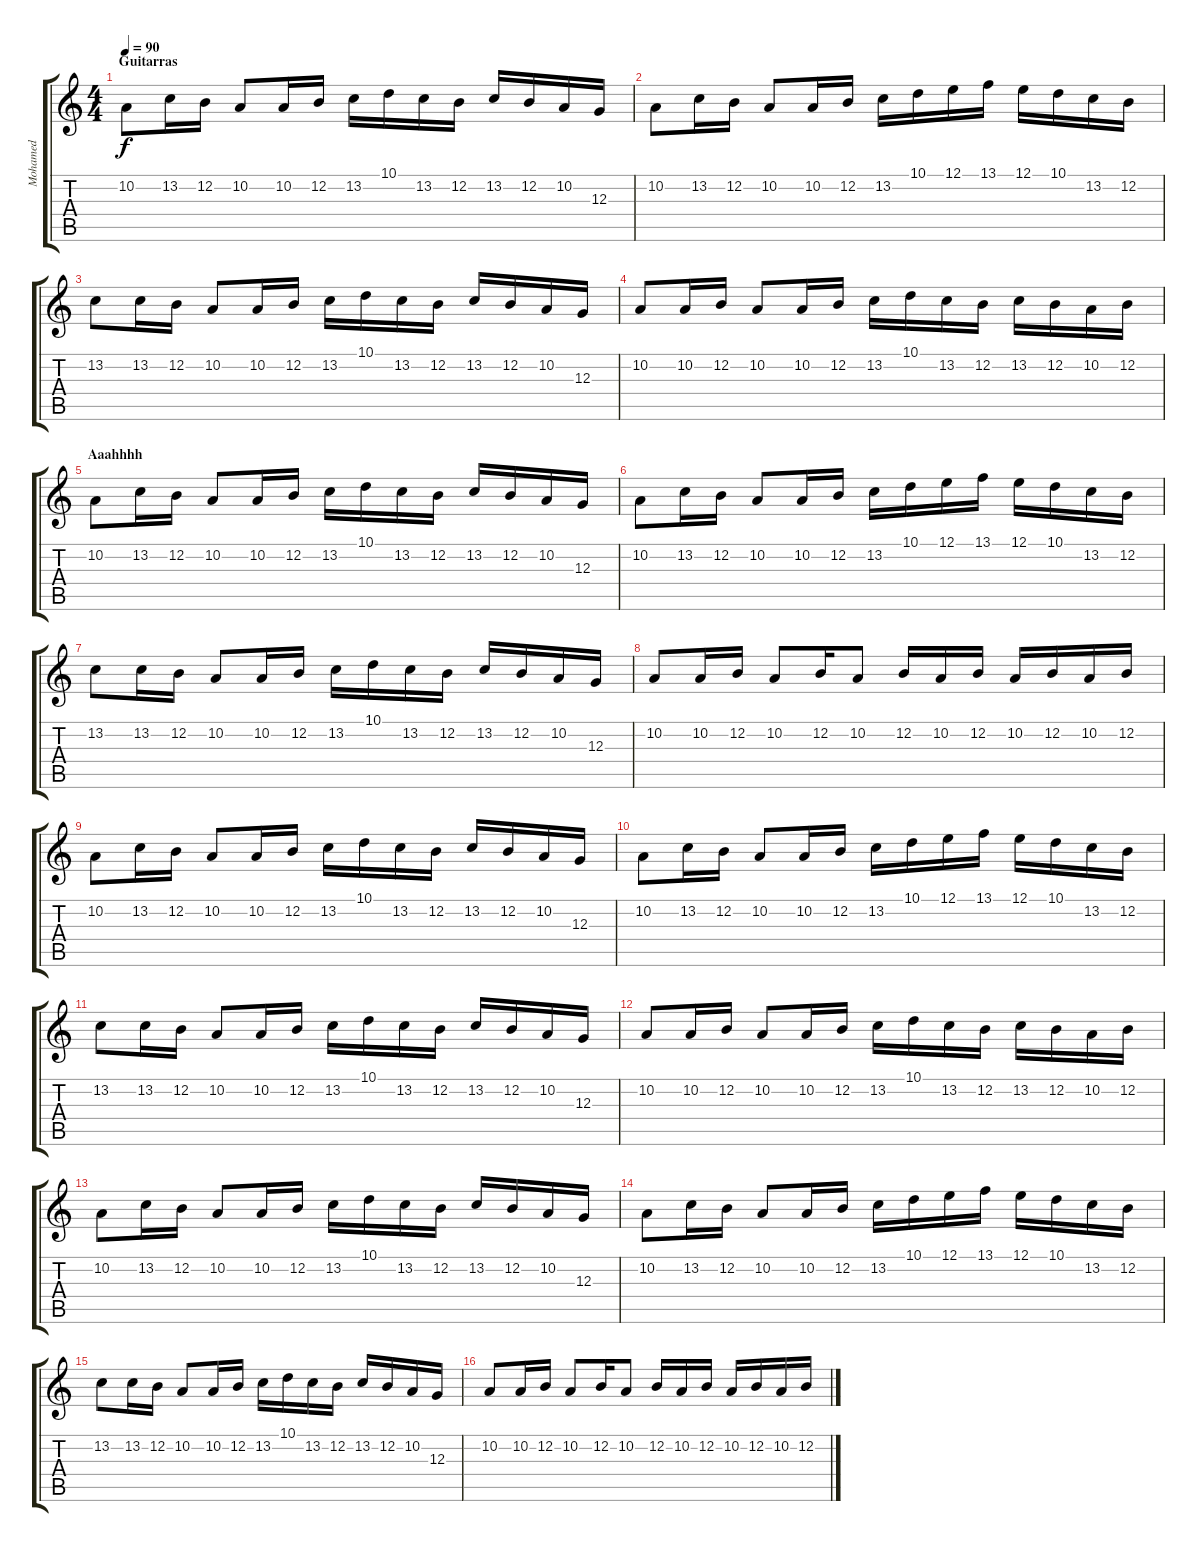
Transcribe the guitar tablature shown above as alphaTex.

\track ("Mohamed" "Mohamed") {instrument violin}
\staff {score tabs}
\tuning (E4 B3 G3 D3 A2 E2) {hide}
\ts (4 4)
\section ("" "Guitarras")
\tempo 90
\clef g2
\ks c
10.2.8{dy f} 13.2.16 12.2.16 10.2.8 10.2.16 12.2.16 13.2.16 10.1.16 13.2.16 12.2.16 13.2.16 12.2.16 10.2.16 12.3.16 |
10.2.8 13.2.16 12.2.16 10.2.8 10.2.16 12.2.16 13.2.16 10.1.16 12.1.16 13.1.16 12.1.16 10.1.16 13.2.16 12.2.16 |
13.2.8 13.2.16 12.2.16 10.2.8 10.2.16 12.2.16 13.2.16 10.1.16 13.2.16 12.2.16 13.2.16 12.2.16 10.2.16 12.3.16 |
10.2.8 10.2.16 12.2.16 10.2.8 10.2.16 12.2.16 13.2.16 10.1.16 13.2.16 12.2.16 13.2.16 12.2.16 10.2.16 12.2.16 |
\section ("" "Aaahhhh")
10.2.8 13.2.16 12.2.16 10.2.8 10.2.16 12.2.16 13.2.16 10.1.16 13.2.16 12.2.16 13.2.16 12.2.16 10.2.16 12.3.16 |
10.2.8 13.2.16 12.2.16 10.2.8 10.2.16 12.2.16 13.2.16 10.1.16 12.1.16 13.1.16 12.1.16 10.1.16 13.2.16 12.2.16 |
13.2.8 13.2.16 12.2.16 10.2.8 10.2.16 12.2.16 13.2.16 10.1.16 13.2.16 12.2.16 13.2.16 12.2.16 10.2.16 12.3.16 |
10.2.8 10.2.16 12.2.16 10.2.8 12.2.16 10.2.8 12.2.16 10.2.16 12.2.16 10.2.16 12.2.16 10.2.16 12.2.16 |
10.2.8 13.2.16 12.2.16 10.2.8 10.2.16 12.2.16 13.2.16 10.1.16 13.2.16 12.2.16 13.2.16 12.2.16 10.2.16 12.3.16 |
10.2.8 13.2.16 12.2.16 10.2.8 10.2.16 12.2.16 13.2.16{volume 11} 10.1.16 12.1.16 13.1.16 12.1.16 10.1.16 13.2.16 12.2.16 |
13.2.8 13.2.16 12.2.16 10.2.8 10.2.16 12.2.16 13.2.16 10.1.16 13.2.16 12.2.16 13.2.16 12.2.16 10.2.16 12.3.16 |
10.2.8 10.2.16 12.2.16 10.2.8 10.2.16 12.2.16 13.2.16 10.1.16 13.2.16 12.2.16 13.2.16 12.2.16 10.2.16 12.2.16 |
10.2.8{volume 7} 13.2.16 12.2.16 10.2.8 10.2.16 12.2.16 13.2.16 10.1.16 13.2.16 12.2.16 13.2.16 12.2.16 10.2.16 12.3.16 |
10.2.8 13.2.16 12.2.16 10.2.8 10.2.16 12.2.16 13.2.16 10.1.16 12.1.16 13.1.16 12.1.16 10.1.16 13.2.16 12.2.16 |
13.2.8 13.2.16 12.2.16 10.2.8 10.2.16 12.2.16 13.2.16 10.1.16 13.2.16 12.2.16 13.2.16 12.2.16 10.2.16 12.3.16 |
10.2.8 10.2.16 12.2.16 10.2.8 12.2.16 10.2.8 12.2.16 10.2.16 12.2.16 10.2.16 12.2.16 10.2.16 12.2.16
